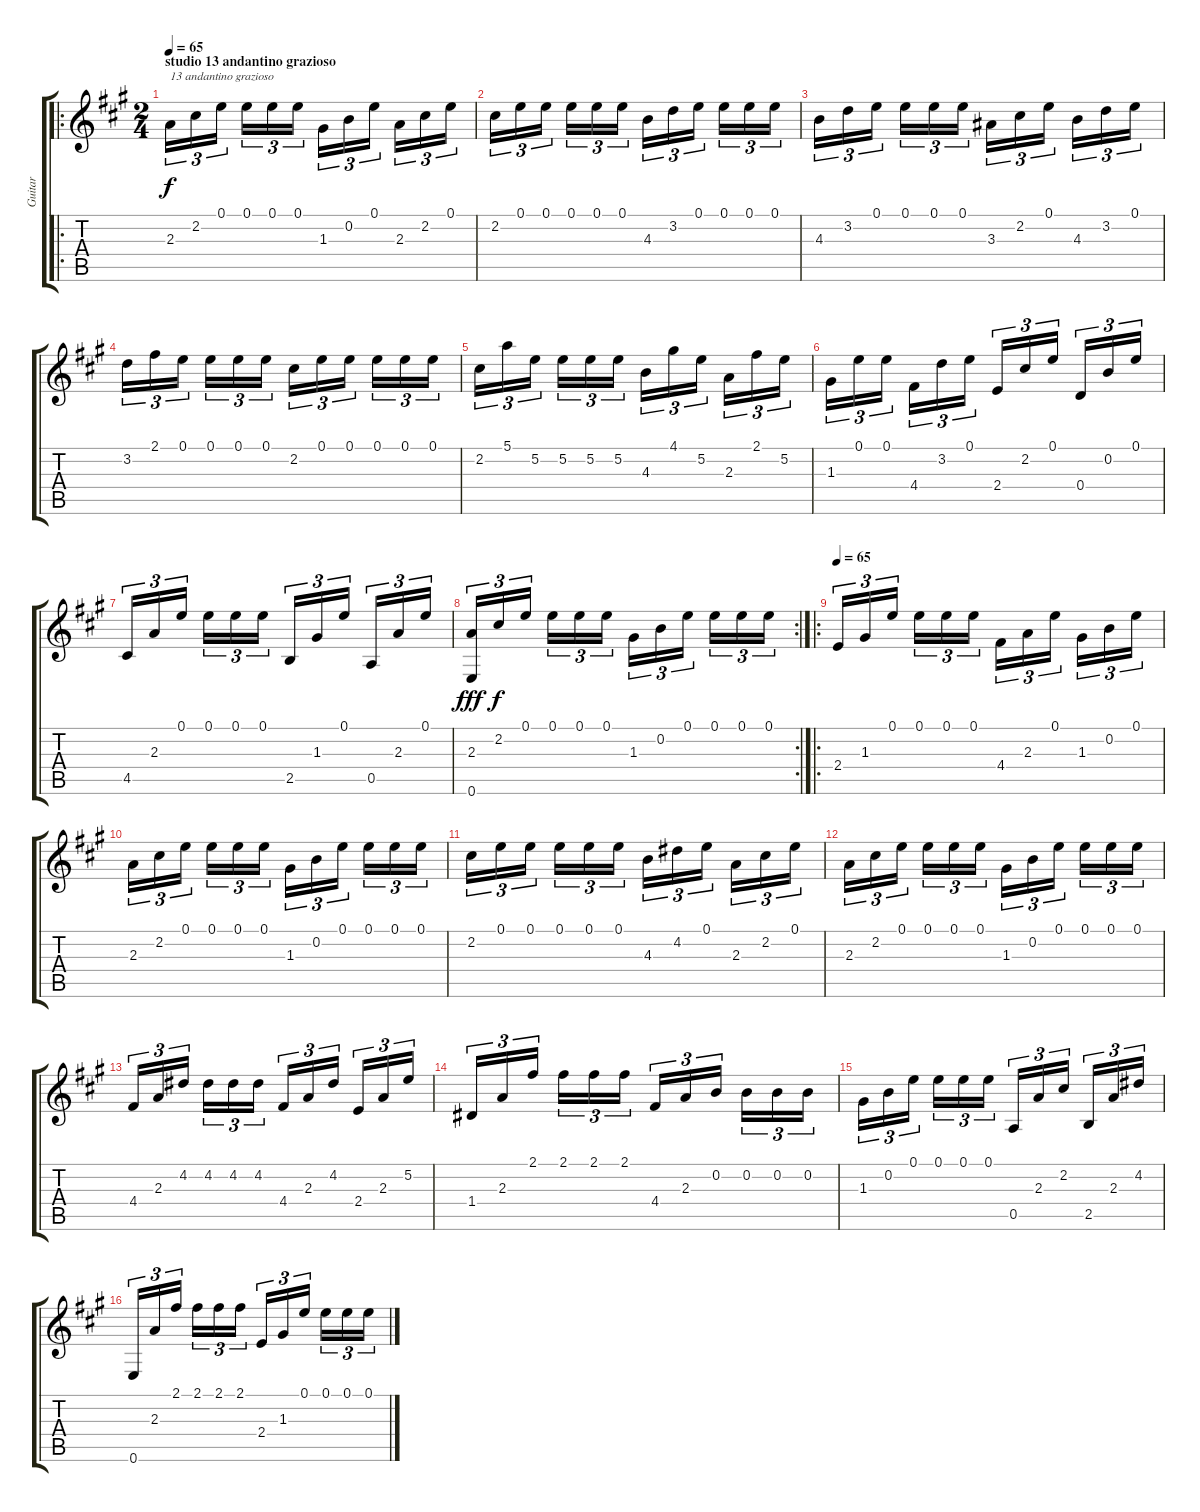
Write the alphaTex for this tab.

\track ("Guitar" "Guitar") {instrument acousticguitarnylon}
\staff {score tabs}
\tuning (E4 B3 G3 D3 A2 E2) {hide}
\ro
\ts (2 4)
\section ("" "studio 13 andantino grazioso")
\tempo 65
\clef g2
\ks a
2.3.16{tu (3 2) txt "13 andantino grazioso" dy f} 2.2.16{tu (3 2)} 0.1.16{tu (3 2)} 0.1.16{tu (3 2)} 0.1.16{tu (3 2)} 0.1.16{tu (3 2)} 1.3.16{tu (3 2)} 0.2.16{tu (3 2)} 0.1.16{tu (3 2)} 2.3.16{tu (3 2)} 2.2.16{tu (3 2)} 0.1.16{tu (3 2)} |
2.2.16{tu (3 2)} 0.1.16{tu (3 2)} 0.1.16{tu (3 2)} 0.1.16{tu (3 2)} 0.1.16{tu (3 2)} 0.1.16{tu (3 2)} 4.3.16{tu (3 2)} 3.2.16{tu (3 2)} 0.1.16{tu (3 2)} 0.1.16{tu (3 2)} 0.1.16{tu (3 2)} 0.1.16{tu (3 2)} |
4.3.16{tu (3 2)} 3.2.16{tu (3 2)} 0.1.16{tu (3 2)} 0.1.16{tu (3 2)} 0.1.16{tu (3 2)} 0.1.16{tu (3 2)} 3.3.16{tu (3 2)} 2.2.16{tu (3 2)} 0.1.16{tu (3 2)} 4.3.16{tu (3 2)} 3.2.16{tu (3 2)} 0.1.16{tu (3 2)} |
3.2.16{tu (3 2)} 2.1.16{tu (3 2)} 0.1.16{tu (3 2)} 0.1.16{tu (3 2)} 0.1.16{tu (3 2)} 0.1.16{tu (3 2)} 2.2.16{tu (3 2)} 0.1.16{tu (3 2)} 0.1.16{tu (3 2)} 0.1.16{tu (3 2)} 0.1.16{tu (3 2)} 0.1.16{tu (3 2)} |
2.2.16{tu (3 2)} 5.1.16{tu (3 2)} 5.2.16{tu (3 2)} 5.2.16{tu (3 2)} 5.2.16{tu (3 2)} 5.2.16{tu (3 2)} 4.3.16{tu (3 2)} 4.1.16{tu (3 2)} 5.2.16{tu (3 2)} 2.3.16{tu (3 2)} 2.1.16{tu (3 2)} 5.2.16{tu (3 2)} |
1.3.16{tu (3 2)} 0.1.16{tu (3 2)} 0.1.16{tu (3 2)} 4.4.16{tu (3 2)} 3.2.16{tu (3 2)} 0.1.16{tu (3 2)} 2.4.16{tu (3 2)} 2.2.16{tu (3 2)} 0.1.16{tu (3 2)} 0.4.16{tu (3 2)} 0.2.16{tu (3 2)} 0.1.16{tu (3 2)} |
4.5.16{tu (3 2)} 2.3.16{tu (3 2)} 0.1.16{tu (3 2)} 0.1.16{tu (3 2)} 0.1.16{tu (3 2)} 0.1.16{tu (3 2)} 2.5.16{tu (3 2)} 1.3.16{tu (3 2)} 0.1.16{tu (3 2)} 0.5.16{tu (3 2)} 2.3.16{tu (3 2)} 0.1.16{tu (3 2)} |
\rc 2
(2.3 0.6).16{tu (3 2) dy fff} 2.2.16{tu (3 2) dy f} 0.1.16{tu (3 2)} 0.1.16{tu (3 2)} 0.1.16{tu (3 2)} 0.1.16{tu (3 2)} 1.3.16{tu (3 2)} 0.2.16{tu (3 2)} 0.1.16{tu (3 2)} 0.1.16{tu (3 2)} 0.1.16{tu (3 2)} 0.1.16{tu (3 2)} |
\ro
\tempo 65
2.4.16{tu (3 2)} 1.3.16{tu (3 2)} 0.1.16{tu (3 2)} 0.1.16{tu (3 2)} 0.1.16{tu (3 2)} 0.1.16{tu (3 2)} 4.4.16{tu (3 2)} 2.3.16{tu (3 2)} 0.1.16{tu (3 2)} 1.3.16{tu (3 2)} 0.2.16{tu (3 2)} 0.1.16{tu (3 2)} |
2.3.16{tu (3 2)} 2.2.16{tu (3 2)} 0.1.16{tu (3 2)} 0.1.16{tu (3 2)} 0.1.16{tu (3 2)} 0.1.16{tu (3 2)} 1.3.16{tu (3 2)} 0.2.16{tu (3 2)} 0.1.16{tu (3 2)} 0.1.16{tu (3 2)} 0.1.16{tu (3 2)} 0.1.16{tu (3 2)} |
2.2.16{tu (3 2)} 0.1.16{tu (3 2)} 0.1.16{tu (3 2)} 0.1.16{tu (3 2)} 0.1.16{tu (3 2)} 0.1.16{tu (3 2)} 4.3.16{tu (3 2)} 4.2.16{tu (3 2)} 0.1.16{tu (3 2)} 2.3.16{tu (3 2)} 2.2.16{tu (3 2)} 0.1.16{tu (3 2)} |
2.3.16{tu (3 2)} 2.2.16{tu (3 2)} 0.1.16{tu (3 2)} 0.1.16{tu (3 2)} 0.1.16{tu (3 2)} 0.1.16{tu (3 2)} 1.3.16{tu (3 2)} 0.2.16{tu (3 2)} 0.1.16{tu (3 2)} 0.1.16{tu (3 2)} 0.1.16{tu (3 2)} 0.1.16{tu (3 2)} |
4.4.16{tu (3 2)} 2.3.16{tu (3 2)} 4.2.16{tu (3 2)} 4.2.16{tu (3 2)} 4.2.16{tu (3 2)} 4.2.16{tu (3 2)} 4.4.16{tu (3 2)} 2.3.16{tu (3 2)} 4.2.16{tu (3 2)} 2.4.16{tu (3 2)} 2.3.16{tu (3 2)} 5.2.16{tu (3 2)} |
1.4.16{tu (3 2)} 2.3.16{tu (3 2)} 2.1.16{tu (3 2)} 2.1.16{tu (3 2)} 2.1.16{tu (3 2)} 2.1.16{tu (3 2)} 4.4.16{tu (3 2)} 2.3.16{tu (3 2)} 0.2.16{tu (3 2)} 0.2.16{tu (3 2)} 0.2.16{tu (3 2)} 0.2.16{tu (3 2)} |
1.3.16{tu (3 2)} 0.2.16{tu (3 2)} 0.1.16{tu (3 2)} 0.1.16{tu (3 2)} 0.1.16{tu (3 2)} 0.1.16{tu (3 2)} 0.5.16{tu (3 2)} 2.3.16{tu (3 2)} 2.2.16{tu (3 2)} 2.5.16{tu (3 2)} 2.3.16{tu (3 2)} 4.2.16{tu (3 2)} |
0.6.16{tu (3 2)} 2.3.16{tu (3 2)} 2.1.16{tu (3 2)} 2.1.16{tu (3 2)} 2.1.16{tu (3 2)} 2.1.16{tu (3 2)} 2.4.16{tu (3 2)} 1.3.16{tu (3 2)} 0.1.16{tu (3 2)} 0.1.16{tu (3 2)} 0.1.16{tu (3 2)} 0.1.16{tu (3 2)}
